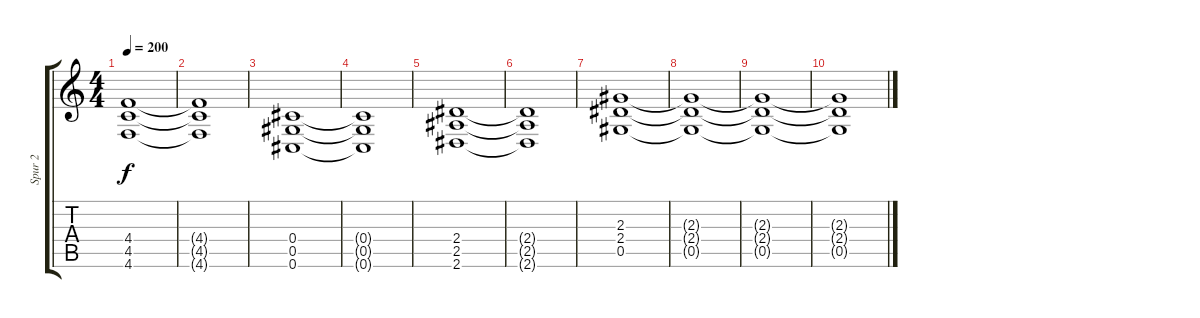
\track ("Spur 2" "Spur 2") {instrument distortionguitar}
\staff {score tabs}
\tuning (Eb4 Bb3 Gb3 Db3 Ab2 Db2) {hide}
\ts (4 4)
\tempo 200
\clef g2
\ks c
(4.4{t} 4.5{t} 4.6{t}).1{dy f} |
(4.4{t} 4.5{t} 4.6{t}).1 |
(0.4 0.5 0.6).1 |
(0.4{t} 0.5{t} 0.6{t}).1 |
(2.4 2.5 2.6).1 |
(2.4{t} 2.5{t} 2.6{t}).1 |
(2.3 2.4 0.5).1 |
(2.3{t} 2.4{t} 0.5{t}).1 |
(2.3{t} 2.4{t} 0.5{t}).1 |
(2.3{t} 2.4{t} 0.5{t}).1
